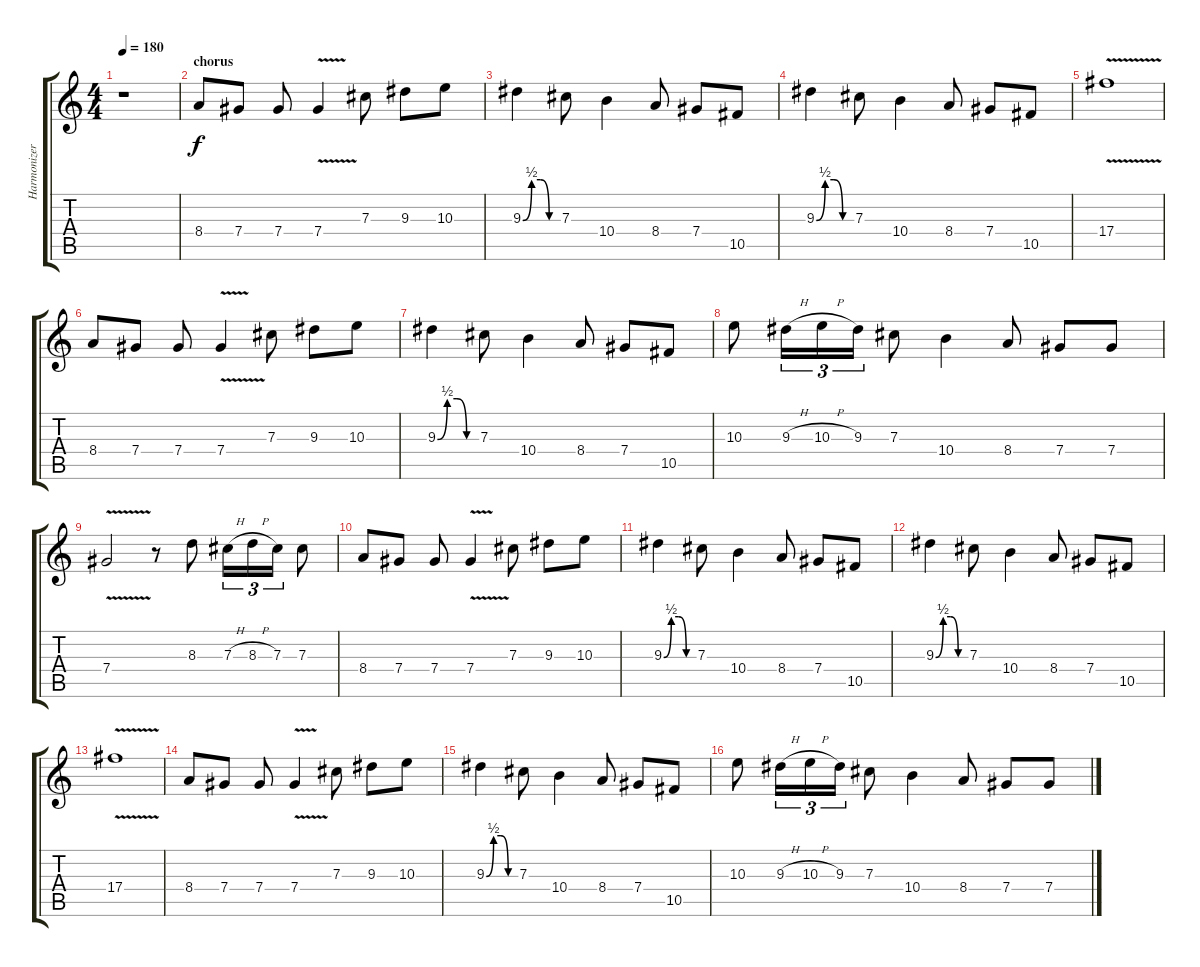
\track ("Harmonizer" "Harmonizer") {instrument distortionguitar}
\staff {score tabs}
\tuning (Eb4 Bb3 Gb3 Db3 Ab2 Eb2) {hide}
\ts (4 4)
\tempo 180
\clef g2
\ks c
r.1{dy f} |
\section ("" "chorus")
8.4.8 7.4.8 7.4.8 7.4{v}.4 7.3.8 9.3.8 10.3.8 |
9.3{be (custom 0 0 15 2 30 2 45 0 60 0)}.4 7.3.8 10.4.4 8.4.8 7.4.8 10.5.8 |
9.3{be (custom 0 0 15 2 30 2 45 0 60 0)}.4 7.3.8 10.4.4 8.4.8 7.4.8 10.5.8 |
17.4{v}.1 |
8.4.8 7.4.8 7.4.8 7.4{v}.4 7.3.8 9.3.8 10.3.8 |
9.3{be (custom 0 0 15 2 30 2 45 0 60 0)}.4 7.3.8 10.4.4 8.4.8 7.4.8 10.5.8 |
10.3.8 9.3{h}.16{tu (3 2)} 10.3{h}.16{tu (3 2)} 9.3.16{tu (3 2)} 7.3.8 10.4.4 8.4.8 7.4.8 7.4.8 |
7.4{v}.2 r.8 8.3.8 7.3{h}.16{tu (3 2)} 8.3{h}.16{tu (3 2)} 7.3.16{tu (3 2)} 7.3.8 |
8.4.8 7.4.8 7.4.8 7.4{v}.4 7.3.8 9.3.8 10.3.8 |
9.3{be (custom 0 0 15 2 30 2 45 0 60 0)}.4 7.3.8 10.4.4 8.4.8 7.4.8 10.5.8 |
9.3{be (custom 0 0 15 2 30 2 45 0 60 0)}.4 7.3.8 10.4.4 8.4.8 7.4.8 10.5.8 |
17.4{v}.1 |
8.4.8 7.4.8 7.4.8 7.4{v}.4 7.3.8 9.3.8 10.3.8 |
9.3{be (custom 0 0 15 2 30 2 45 0 60 0)}.4 7.3.8 10.4.4 8.4.8 7.4.8 10.5.8 |
10.3.8 9.3{h}.16{tu (3 2)} 10.3{h}.16{tu (3 2)} 9.3.16{tu (3 2)} 7.3.8 10.4.4 8.4.8 7.4.8 7.4.8
